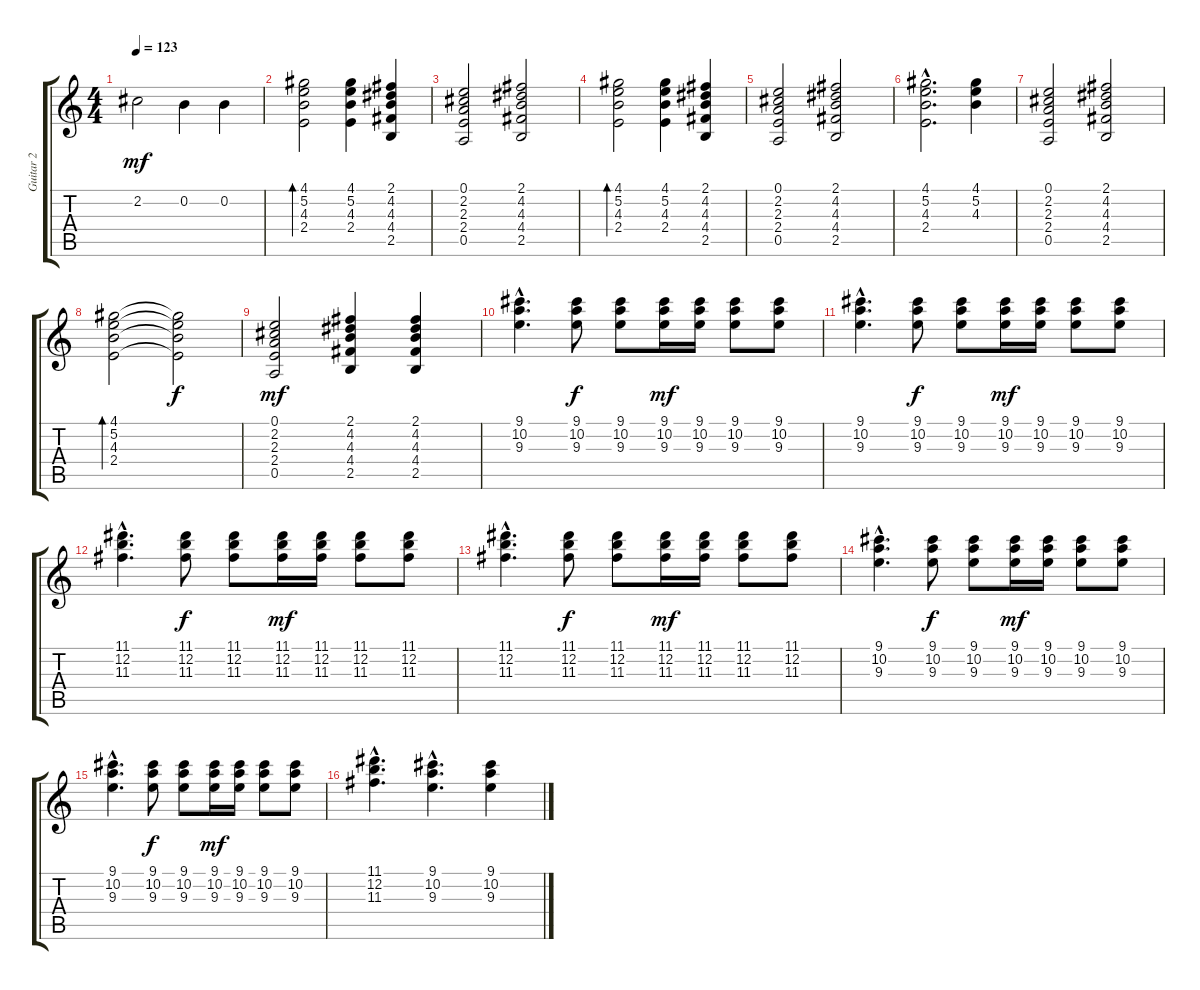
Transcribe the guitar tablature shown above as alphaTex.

\track ("Guitar 2" "Guitar 2") {instrument electricguitarclean}
\staff {score tabs}
\tuning (E4 B3 G3 D3 A2 E2) {hide}
\ts (4 4)
\tempo 123
\clef g2
\ks c
2.2.2{dy mf} 0.2.4 0.2.4 |
(4.1 5.2 4.3 2.4).2{bd 480} (4.1 5.2 4.3 2.4).4 (2.1 4.2 4.3 4.4 2.5).4 |
(0.1 2.2 2.3 2.4 0.5).2 (2.1 4.2 4.3 4.4 2.5).2 |
(4.1 5.2 4.3 2.4).2{bd 480} (4.1 5.2 4.3 2.4).4 (2.1 4.2 4.3 4.4 2.5).4 |
(0.1 2.2 2.3 2.4 0.5).2 (2.1 4.2 4.3 4.4 2.5).2 |
(4.1{hac} 5.2{hac} 4.3{hac} 2.4{hac}).2{d} (4.1 5.2 4.3).4 |
(0.1 2.2 2.3 2.4 0.5).2 (2.1 4.2 4.3 4.4 2.5).2 |
(4.1 5.2 4.3 2.4).2{bd 480} (4.1{t} 5.2{t} 4.3{t} 2.4{t}).2{dy f} |
(0.1 2.2 2.3 2.4 0.5).2{dy mf} (2.1 4.2 4.3 4.4 2.5).4 (2.1 4.2 4.3 4.4 2.5).4 |
(9.1{hac} 10.2{hac} 9.3{hac}).4{d} (9.1 10.2 9.3).8{dy f} (9.1 10.2 9.3).8 (9.1 10.2 9.3).16{dy mf} (9.1 10.2 9.3).16 (9.1 10.2 9.3).8 (9.1 10.2 9.3).8 |
(9.1{hac} 10.2{hac} 9.3{hac}).4{d} (9.1 10.2 9.3).8{dy f} (9.1 10.2 9.3).8 (9.1 10.2 9.3).16{dy mf} (9.1 10.2 9.3).16 (9.1 10.2 9.3).8 (9.1 10.2 9.3).8 |
(11.1{hac} 12.2{hac} 11.3{hac}).4{d} (11.1 12.2 11.3).8{dy f} (11.1 12.2 11.3).8 (11.1 12.2 11.3).16{dy mf} (11.1 12.2 11.3).16 (11.1 12.2 11.3).8 (11.1 12.2 11.3).8 |
(11.1{hac} 12.2{hac} 11.3{hac}).4{d} (11.1 12.2 11.3).8{dy f} (11.1 12.2 11.3).8 (11.1 12.2 11.3).16{dy mf} (11.1 12.2 11.3).16 (11.1 12.2 11.3).8 (11.1 12.2 11.3).8 |
(9.1{hac} 10.2{hac} 9.3{hac}).4{d} (9.1 10.2 9.3).8{dy f} (9.1 10.2 9.3).8 (9.1 10.2 9.3).16{dy mf} (9.1 10.2 9.3).16 (9.1 10.2 9.3).8 (9.1 10.2 9.3).8 |
(9.1{hac} 10.2{hac} 9.3{hac}).4{d} (9.1 10.2 9.3).8{dy f} (9.1 10.2 9.3).8 (9.1 10.2 9.3).16{dy mf} (9.1 10.2 9.3).16 (9.1 10.2 9.3).8 (9.1 10.2 9.3).8 |
(11.1{hac} 12.2{hac} 11.3{hac}).4{d} (9.1{hac} 10.2{hac} 9.3{hac}).4{d} (9.1 10.2 9.3).4
